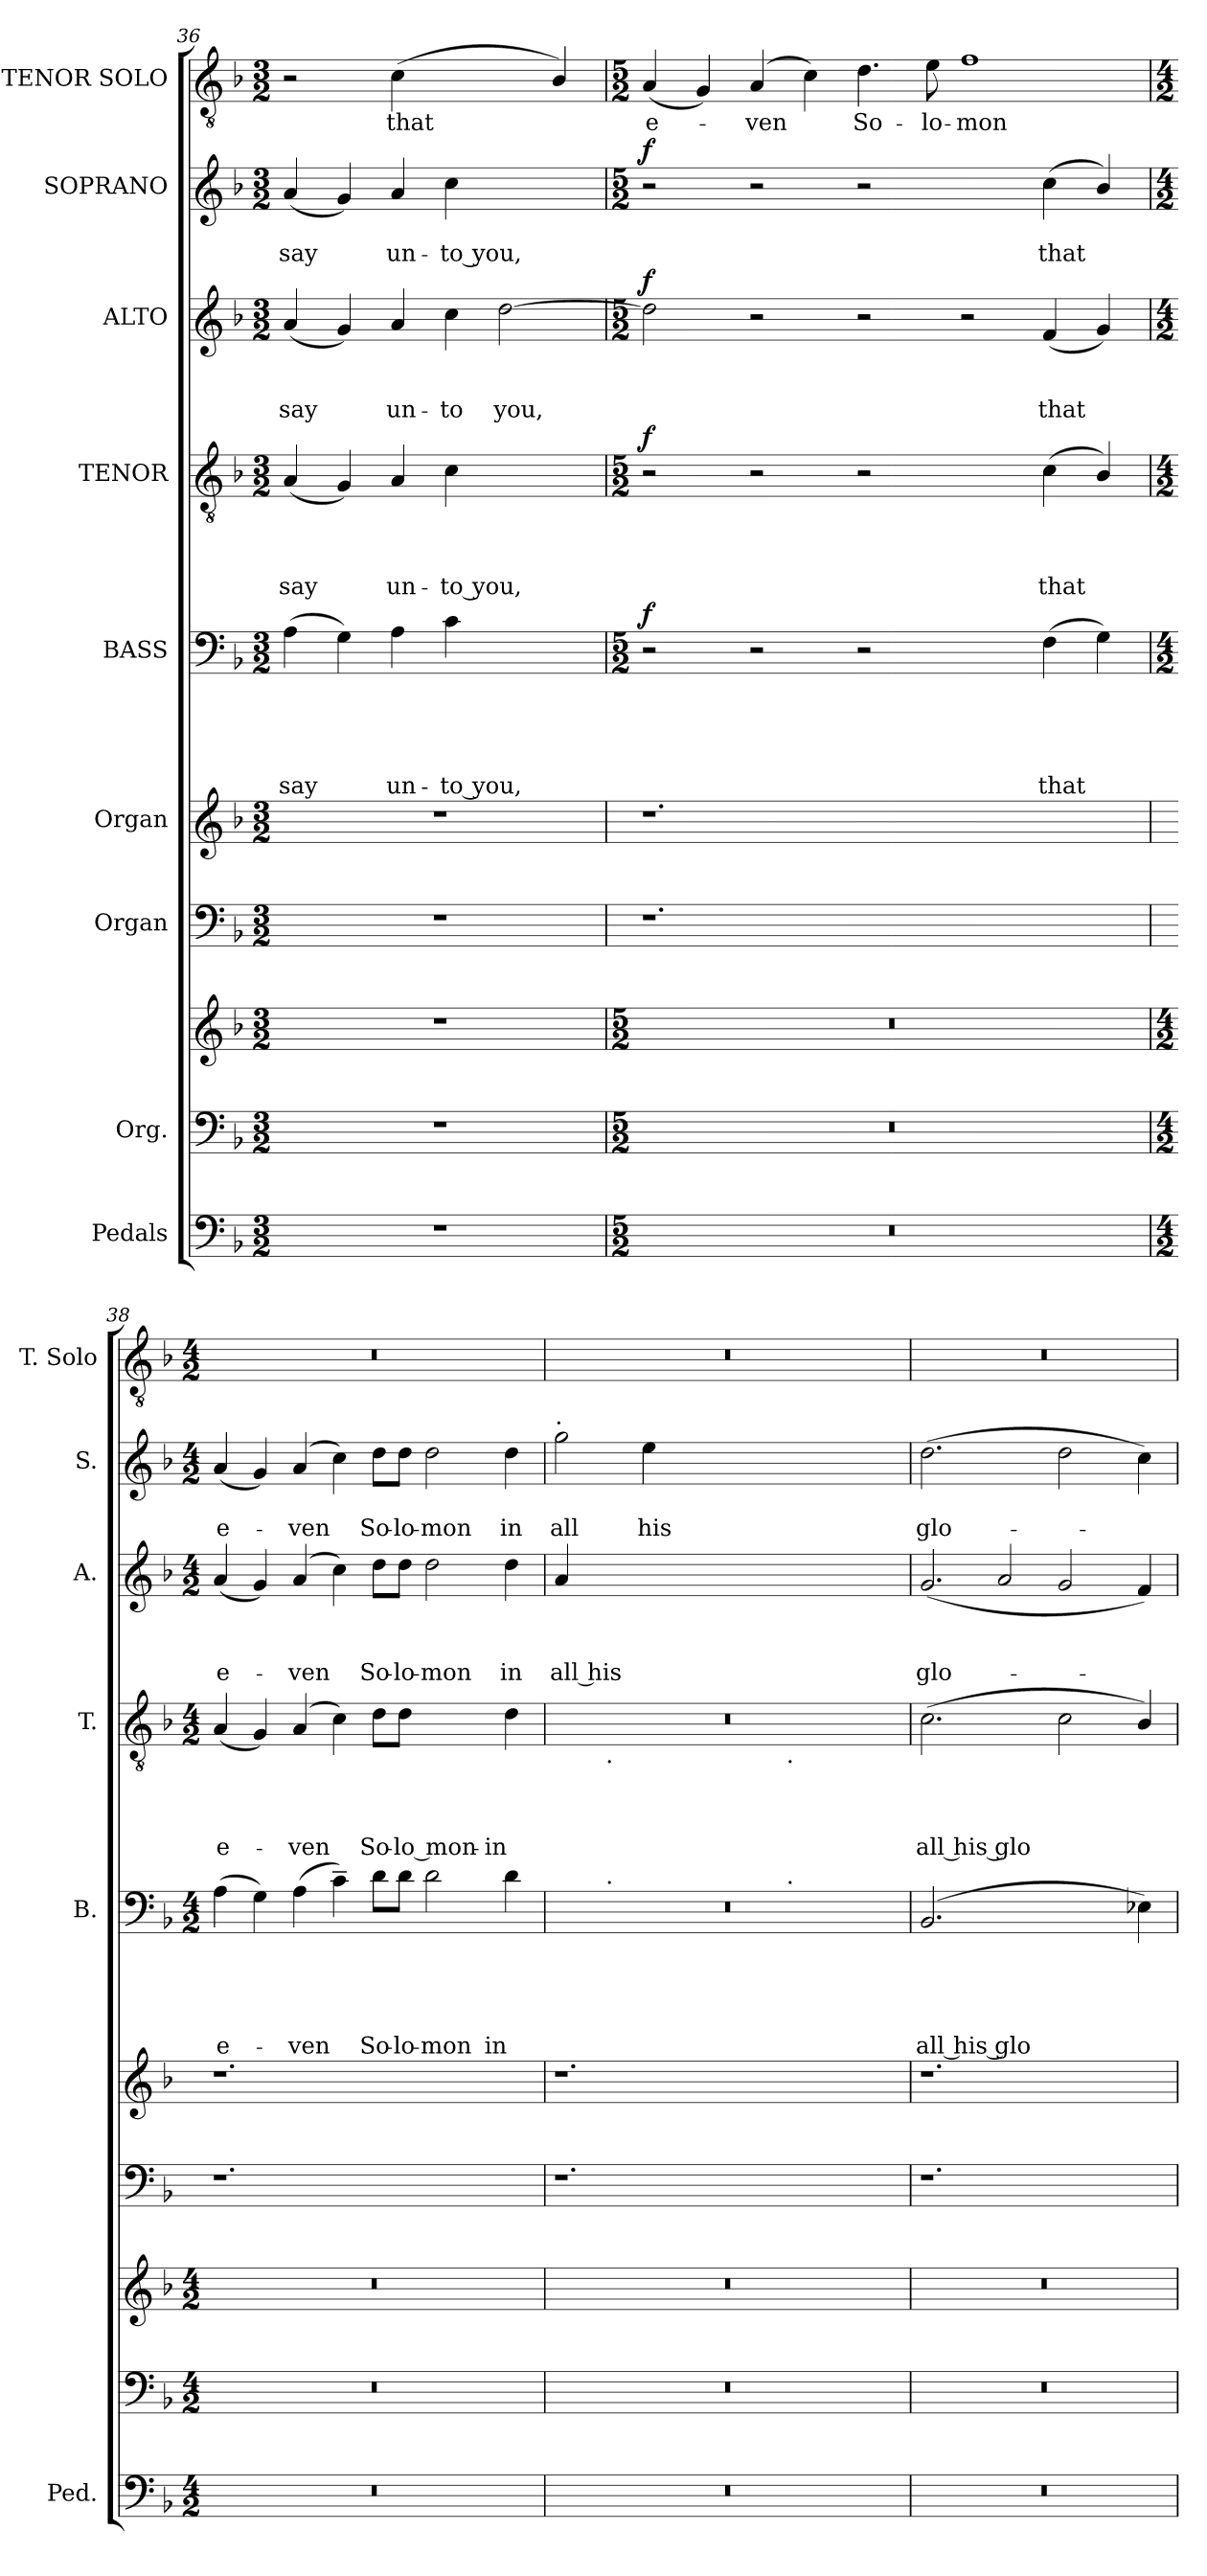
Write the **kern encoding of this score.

**kern	**kern	**kern	**kern	**kern	**kern	**text	**text	**text	**text	**text	**dynam	**kern	**text	**text	**text	**text	**dynam	**kern	**text	**text	**text	**dynam	**kern	**text	**text	**dynam	**kern	**text
*part9	*part8	*part8	*part7	*part6	*part5	*part5	*part5	*part5	*part5	*part5	*part5	*part4	*part4	*part4	*part4	*part4	*part4	*part3	*part3	*part3	*part3	*part3	*part2	*part2	*part2	*part2	*part1	*part1
*staff10	*staff9	*staff8	*staff7	*staff6	*staff5	*staff5	*staff5	*staff5	*staff5	*staff5	*staff5	*staff4	*staff4	*staff4	*staff4	*staff4	*staff4	*staff3	*staff3	*staff3	*staff3	*staff3	*staff2	*staff2	*staff2	*staff2	*staff1	*staff1
*I"Pedals	*I"Org.	*	*I"Organ	*I"Organ	*I"BASS	*	*	*	*	*	*	*I"TENOR	*	*	*	*	*	*I"ALTO	*	*	*	*	*I"SOPRANO	*	*	*	*I"TENOR SOLO	*
*I'Ped.	*	*	*	*	*I'B.	*	*	*	*	*	*	*I'T.	*	*	*	*	*	*I'A.	*	*	*	*	*I'S.	*	*	*	*I'T. Solo	*
*clefF4	*clefF4	*clefG2	*clefF4	*clefG2	*clefF4	*	*	*	*	*	*	*clefGv2	*	*	*	*	*	*clefG2	*	*	*	*	*clefG2	*	*	*	*clefGv2	*
*k[b-]	*k[b-]	*k[b-]	*k[b-]	*k[b-]	*k[b-]	*	*	*	*	*	*	*k[b-]	*	*	*	*	*	*k[b-]	*	*	*	*	*k[b-]	*	*	*	*k[b-]	*
*F:	*F:	*F:	*F:	*F:	*F:	*	*	*	*	*	*	*F:	*	*	*	*	*	*F:	*	*	*	*	*F:	*	*	*	*F:	*
*M3/2	*M3/2	*M3/2	*M3/2	*M3/2	*M3/2	*	*	*	*	*	*	*M3/2	*	*	*	*	*	*M3/2	*	*	*	*	*M3/2	*	*	*	*M3/2	*
=36	=36	=36	=36	=36	=36	=36	=36	=36	=36	=36	=36	=36	=36	=36	=36	=36	=36	=36	=36	=36	=36	=36	=36	=36	=36	=36	=36	=36
!	!	!	!	!	!	!	!	!	!	!LO:LY:b	!	!	!	!	!	!LO:LY:b	!	!	!	!	!LO:LY:b	!	!	!	!LO:LY:b	!	!	!
1.r	1.r	1.r	1.r	1.r	(>4A\	.	.	.	.	say	.	(<4A/	.	.	.	say	.	(<4a/	.	.	say	.	(<4a/	.	say	.	2r	.
.	.	.	.	.	4G\)	.	.	.	.	.	.	4G/)	.	.	.	.	.	4g/)	.	.	.	.	4g/)	.	.	.	.	.
!	!	!	!	!	!	!	!	!	!	!LO:LY:b	!	!	!	!	!	!LO:LY:b	!	!	!	!	!LO:LY:b	!	!	!	!LO:LY:b	!	!	!LO:LY:b
.	.	.	.	.	4A\	.	.	.	.	un-	.	4A/	.	.	.	un-	.	4a/	.	.	un-	.	4a/	.	un-	.	(>4c\	that
!	!	!	!	!	!	!	!	!	!	!LO:LY:b	!	!	!	!	!	!LO:LY:b	!	!	!	!	!LO:LY:b	!	!	!	!LO:LY:b	!	!	!
.	.	.	.	.	4c\	.	.	.	.	-to you,	.	4c\	.	.	.	-to you,	.	4cc\	.	.	-to	.	4cc\	.	-to you,	.	2ryy	.
!	!	!	!	!	!	!	!	!	!	!	!	!	!	!	!	!	!	!	!	!	!LO:LY:b	!	!	!	!	!	!	!
.	.	.	.	.	2ryy	.	.	.	.	.	.	2ryy	.	.	.	.	.	[>2dd\	.	.	you,	.	2ryy	.	.	.	.	.
.	.	.	.	.	.	.	.	.	.	.	.	.	.	.	.	.	.	.	.	.	.	.	.	.	.	.	4B-/)	.
=37	=37	=37	=37	=37	=37	=37	=37	=37	=37	=37	=37	=37	=37	=37	=37	=37	=37	=37	=37	=37	=37	=37	=37	=37	=37	=37	=37	=37
*M5/2	*M5/2	*M5/2	*	*	*M5/2	*	*	*	*	*	*	*M5/2	*	*	*	*	*	*M5/2	*	*	*	*	*M5/2	*	*	*	*M5/2	*
!LO:N:vis=1	!LO:N:vis=1	!LO:N:vis=1	!	!	!	!	!	!	!	!	!LO:DY:a	!	!	!	!	!	!LO:DY:a	!	!	!	!	!LO:DY:a	!	!	!	!LO:DY:a	!	!LO:LY:b:rj
2%5r	2%5r	2%5r	1.r	1.r	2r	.	.	.	.	.	f	2r	.	.	.	.	f	2dd\]	.	.	.	f	2r	.	.	f	(<4A/	e-
.	.	.	.	.	.	.	.	.	.	.	.	.	.	.	.	.	.	.	.	.	.	.	.	.	.	.	4G/)	.
!	!	!	!	!	!	!	!	!	!	!	!	!	!	!	!	!	!	!	!	!	!	!	!	!	!	!	!	!LO:LY:b
.	.	.	.	.	2r	.	.	.	.	.	.	2r	.	.	.	.	.	2r	.	.	.	.	2r	.	.	.	(<4A/	-ven
.	.	.	.	.	.	.	.	.	.	.	.	.	.	.	.	.	.	.	.	.	.	.	.	.	.	.	4c\)	.
!	!	!	!	!	!	!	!	!	!	!	!	!	!	!	!	!	!	!	!	!	!	!	!	!	!	!	!	!LO:LY:b
.	.	.	.	.	2r	.	.	.	.	.	.	2r	.	.	.	.	.	2r	.	.	.	.	2r	.	.	.	4.d\	So-
!	!	!	!	!	!	!	!	!	!	!	!	!	!	!	!	!	!	!	!	!	!	!	!	!	!	!	!	!LO:LY:b
.	.	.	.	.	.	.	.	.	.	.	.	.	.	.	.	.	.	.	.	.	.	.	.	.	.	.	8e\	-lo-
!	!	!	!	!	!	!	!	!	!	!	!	!	!	!	!	!	!	!	!	!	!	!	!	!	!	!	!	!LO:LY:b
.	.	.	1ryy	1ryy	2ryy	.	.	.	.	.	.	2ryy	.	.	.	.	.	2r	.	.	.	.	2ryy	.	.	.	1f	-mon
!	!	!	!	!	!	!	!	!	!	!LO:LY:b	!	!	!	!	!	!LO:LY:b	!	!	!	!	!LO:LY:b	!	!	!	!LO:LY:b	!	!	!
.	.	.	.	.	(>4F\	.	.	.	.	that	.	(>4c\	.	.	.	that	.	(<4f/	.	.	that	.	(>4cc\	.	that	.	.	.
.	.	.	.	.	4G\)	.	.	.	.	.	.	4B-/)	.	.	.	.	.	4g/)	.	.	.	.	4b-/)	.	.	.	.	.
!!LO:LB:g=z
=38	=38	=38	=38	=38	=38	=38	=38	=38	=38	=38	=38	=38	=38	=38	=38	=38	=38	=38	=38	=38	=38	=38	=38	=38	=38	=38	=38	=38
*M4/2	*M4/2	*M4/2	*	*	*M4/2	*	*	*	*	*	*	*M4/2	*	*	*	*	*	*M4/2	*	*	*	*	*M4/2	*	*	*	*M4/2	*
!LO:N:vis=1	!LO:N:vis=1	!LO:N:vis=1	!	!	!	!	!	!	!	!LO:LY:b:rj	!	!	!	!	!	!LO:LY:b:rj	!	!	!	!	!LO:LY:b:rj	!	!	!	!LO:LY:b:rj	!	!LO:N:vis=1	!
0r	0r	0r	1.r	1.r	(>4A\	.	.	.	.	e-	.	(<4A/	.	.	.	e-	.	(<4a/	.	.	e-	.	(<4a/	.	e-	.	0r	.
.	.	.	.	.	4G\)	.	.	.	.	.	.	4G/)	.	.	.	.	.	4g/)	.	.	.	.	4g/)	.	.	.	.	.
!	!	!	!	!	!	!	!	!	!	!LO:LY:b	!	!	!	!	!	!LO:LY:b	!	!	!	!	!LO:LY:b	!	!	!	!LO:LY:b	!	!	!
.	.	.	.	.	(>4A\	.	.	.	.	-ven	.	(<4A/	.	.	.	-ven	.	(<4a/	.	.	-ven	.	(<4a/	.	-ven	.	.	.
.	.	.	.	.	4c~>\)	.	.	.	.	.	.	4c\)	.	.	.	.	.	4cc\)	.	.	.	.	4cc\)	.	.	.	.	.
!	!	!	!	!	!	!	!	!	!	!LO:LY:b	!	!	!	!	!	!LO:LY:b	!	!	!	!	!LO:LY:b	!	!	!	!LO:LY:b	!	!	!
.	.	.	.	.	8d\L	.	.	.	.	So-	.	8d\L	.	.	.	So-	.	8dd\L	.	.	So-	.	8dd\L	.	So-	.	.	.
!	!	!	!	!	!	!	!	!	!	!LO:LY:b	!	!	!	!	!	!LO:LY:b	!	!	!	!	!LO:LY:b	!	!	!	!LO:LY:b	!	!	!
.	.	.	.	.	8d\J	.	.	.	.	-lo-	.	8d\J	.	.	.	-lo mon-	.	8dd\J	.	.	-lo-	.	8dd\J	.	-lo-	.	.	.
!	!	!	!	!	!	!	!	!	!	!LO:LY:b	!	!	!	!	!	!	!	!	!	!	!LO:LY:b	!	!	!	!LO:LY:b	!	!	!
.	.	.	.	.	2d\	.	.	.	.	-mon	.	2ryy	.	.	.	.	.	2dd\	.	.	-mon	.	2dd\	.	-mon	.	.	.
.	.	.	2ryy	2ryy	.	.	.	.	.	.	.	.	.	.	.	.	.	.	.	.	.	.	.	.	.	.	.	.
!	!	!	!	!	!	!	!	!	!	!LO:LY:b	!	!	!	!	!	!LO:LY:b	!	!	!	!	!LO:LY:b	!	!	!	!LO:LY:b	!	!	!
.	.	.	.	.	4d\	.	.	.	.	in	.	4d\	.	.	.	-in	.	4dd\	.	.	in	.	4dd\	.	in	.	.	.
=39	=39	=39	=39	=39	=39	=39	=39	=39	=39	=39	=39	=39	=39	=39	=39	=39	=39	=39	=39	=39	=39	=39	=39	=39	=39	=39	=39	=39
!	!	!	!	!	!	!	!	!	!	!	!	!	!	!	!	!	!	!	!	!	!	!	!LO:TX:a:t=.	!	!	!	!	!
!LO:N:vis=1	!LO:N:vis=1	!LO:N:vis=1	!	!	!	!	!	!	!	!	!	!	!	!	!	!	!	!	!	!	!LO:LY:b:rj	!	!	!	!LO:LY:b:rj	!	!LO:N:vis=1	!
*	*	*	*	*	*^	*	*	*	*	*	*	*^	*	*	*	*	*	*	*	*	*	*	*	*	*	*	*	*
*	*	*	*	*	*	*^	*	*	*	*	*	*	*	*^	*	*	*	*	*	*	*	*	*	*	*	*	*	*	*	*
0r	0r	0r	1.r	1.r	0r	4ryy	1ryy	.	.	.	.	.	.	0r	4ryy	1ryy	.	.	.	.	.	4a/	.	.	all his	.	2gg\	.	all	.	0r	.
.	.	.	.	.	.	32ryy	.	.	.	.	.	.	.	.	32ryy	.	.	.	.	.	.	1..ryy	.	.	.	.	.	.	.	.	.	.
!	!	!	!	!	!	!	!	!	!	!	!	!	!	!	!LO:TX:b:t=.	!	!	!	!	!	!	!	!	!	!	!	!	!	!	!	!	!
!	!	!	!	!	!	!LO:TX:a:t=.	!	!	!	!	!	!	!	!	!	!	!	!	!	!	!	!	!	!	!	!	!	!	!	!	!	!
.	.	.	.	.	.	1ryy	.	.	.	.	.	.	.	.	1ryy	.	.	.	.	.	.	.	.	.	.	.	.	.	.	.	.	.
!	!	!	!	!	!	!	!	!	!	!	!	!	!	!	!	!	!	!	!	!	!	!	!	!	!	!	!	!	!LO:LY:b:rj	!	!	!
.	.	.	.	.	.	.	.	.	.	.	.	.	.	.	.	.	.	.	.	.	.	.	.	.	.	.	4ee\	.	his	.	.	.
.	.	.	.	.	.	.	.	.	.	.	.	.	.	.	.	.	.	.	.	.	.	.	.	.	.	.	1ryy	.	.	.	.	.
.	.	.	.	.	.	.	4.ryy	.	.	.	.	.	.	.	.	4.ryy	.	.	.	.	.	.	.	.	.	.	.	.	.	.	.	.
.	.	.	.	.	.	2ryy	.	.	.	.	.	.	.	.	2ryy	.	.	.	.	.	.	.	.	.	.	.	.	.	.	.	.	.
!	!	!	!	!	!	!	!	!	!	!	!	!	!	!	!	!LO:TX:b:t=.	!	!	!	!	!	!	!	!	!	!	!	!	!	!	!	!
!	!	!	!	!	!	!	!LO:TX:a:t=.	!	!	!	!	!	!	!	!	!	!	!	!	!	!	!	!	!	!	!	!	!	!	!	!	!
.	.	.	.	.	.	.	2ryy	.	.	.	.	.	.	.	.	2ryy	.	.	.	.	.	.	.	.	.	.	.	.	.	.	.	.
.	.	.	2ryy	2ryy	.	.	.	.	.	.	.	.	.	.	.	.	.	.	.	.	.	.	.	.	.	.	.	.	.	.	.	.
.	.	.	.	.	.	.	.	.	.	.	.	.	.	.	.	.	.	.	.	.	.	.	.	.	.	.	4ryy	.	.	.	.	.
.	.	.	.	.	.	8..ryy	.	.	.	.	.	.	.	.	8..ryy	.	.	.	.	.	.	.	.	.	.	.	.	.	.	.	.	.
.	.	.	.	.	.	.	8ryy	.	.	.	.	.	.	.	.	8ryy	.	.	.	.	.	.	.	.	.	.	.	.	.	.	.	.
=40	=40	=40	=40	=40	=40	=40	=40	=40	=40	=40	=40	=40	=40	=40	=40	=40	=40	=40	=40	=40	=40	=40	=40	=40	=40	=40	=40	=40	=40	=40	=40	=40
!LO:N:vis=1	!LO:N:vis=1	!LO:N:vis=1	!	!	!	!	!	!	!	!	!	!LO:LY:b:rj	!	!	!	!	!	!	!	!LO:LY:b:rj	!	!	!	!	!LO:LY:b	!	!	!	!LO:LY:b	!	!LO:N:vis=1	!
*	*	*	*	*	*v	*v	*v	*	*	*	*	*	*	*	*	*	*	*	*	*	*	*	*	*	*	*	*	*	*	*	*	*
*	*	*	*	*	*	*	*	*	*	*	*	*v	*v	*v	*	*	*	*	*	*	*	*	*	*	*	*	*	*	*	*
0r	0r	0r	1.r	1.r	(2.BB-/	.	.	.	.	all his glo	.	(>2.c\	.	.	.	all his glo	.	(2.g/	.	.	glo-	.	(>2.dd\	.	glo-	.	0r	.
.	.	.	.	.	1ryy	.	.	.	.	.	.	2ryy	.	.	.	.	.	2a/	.	.	.	.	2ryy	.	.	.	.	.
.	.	.	.	.	.	.	.	.	.	.	.	2c\	.	.	.	.	.	2g/	.	.	.	.	2dd\	.	.	.	.	.
.	.	.	2ryy	2ryy	.	.	.	.	.	.	.	.	.	.	.	.	.	.	.	.	.	.	.	.	.	.	.	.
.	.	.	.	.	4E-X\)	.	.	.	.	.	.	4B-/)	.	.	.	.	.	4f/)	.	.	.	.	4cc\)	.	.	.	.	.
=	=	=	=	=	=	=	=	=	=	=	=	=	=	=	=	=	=	=	=	=	=	=	=	=	=	=	=	=
*-	*-	*-	*-	*-	*-	*-	*-	*-	*-	*-	*-	*-	*-	*-	*-	*-	*-	*-	*-	*-	*-	*-	*-	*-	*-	*-	*-	*-
